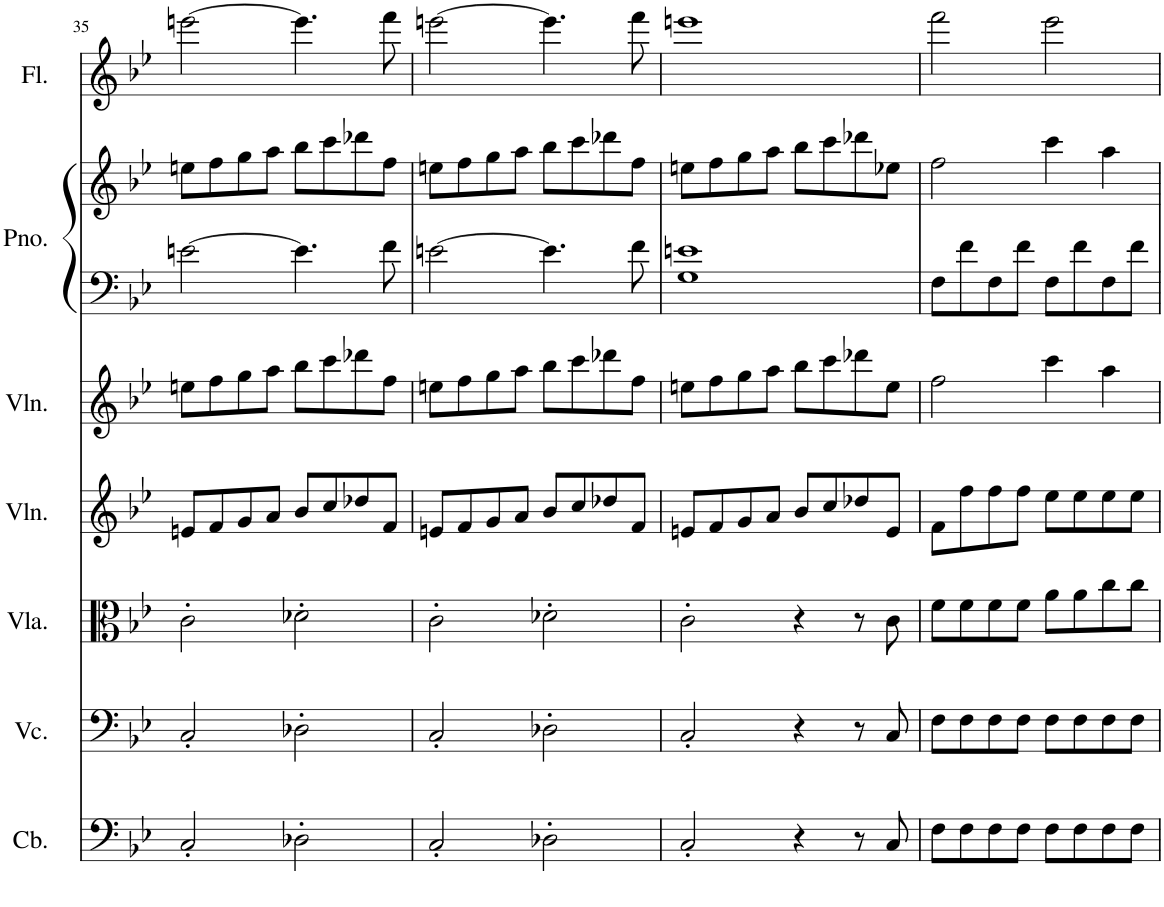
**kern	**kern	**kern	**kern	**kern	**kern	**kern	**kern
*part7	*part6	*part5	*part4	*part3	*part2	*part2	*part1
*staff8	*staff7	*staff6	*staff5	*staff4	*staff3	*staff2	*staff1
*I"Contrabass	*I"Violoncello	*I"Viola	*I"Violin	*I"Violin	*I"Piano	*	*I"Flute
*I'Cb.	*I'Vc.	*I'Vla.	*I'Vln.	*I'Vln.	*I'Pno.	*	*I'Fl.
!!LO:PB:g=z
*clefF4	*clefF4	*clefC3	*clefG2	*clefG2	*clefF4	*clefG2	*clefG2
*Trd7c12	*	*	*	*	*	*	*
*k[b-e-]	*k[b-e-]	*k[b-e-]	*k[b-e-]	*k[b-e-]	*k[b-e-]	*k[b-e-]	*k[b-e-]
*M2/2	*M2/2	*M2/2	*M2/2	*M2/2	*M2/2	*M2/2	*M2/2
*met(c|)	*met(c|)	*met(c|)	*met(c|)	*met(c|)	*met(c|)	*met(c|)	*met(c|)
=35	=35	=35	=35	=35	=35	=35	=35
2C'/	2C'/	2c'\	8en/L	8een\L	[2en\	8een\L	[2eeen\
.	.	.	8f/	8ff\	.	8ff\	.
.	.	.	8g/	8gg\	.	8gg\	.
.	.	.	8a/J	8aa\J	.	8aa\J	.
2D-X'\	2D-X'\	2d-X'\	8b-/L	8bb-\L	4.e\]	8bb-\L	4.eee\]
.	.	.	8cc/	8ccc\	.	8ccc\	.
.	.	.	8dd-X/	8ddd-X\	.	8ddd-X\	.
.	.	.	8f/J	8ff\J	8f\	8ff\J	8fff\
=36	=36	=36	=36	=36	=36	=36	=36
2C'/	2C'/	2c'\	8en/L	8een\L	[2en\	8een\L	[2eeen\
.	.	.	8f/	8ff\	.	8ff\	.
.	.	.	8g/	8gg\	.	8gg\	.
.	.	.	8a/J	8aa\J	.	8aa\J	.
2D-X'\	2D-X'\	2d-X'\	8b-/L	8bb-\L	4.e\]	8bb-\L	4.eee\]
.	.	.	8cc/	8ccc\	.	8ccc\	.
.	.	.	8dd-X/	8ddd-X\	.	8ddd-X\	.
.	.	.	8f/J	8ff\J	8f\	8ff\J	8fff\
=37	=37	=37	=37	=37	=37	=37	=37
2C'/	2C'/	2c'\	8en/L	8een\L	1G 1en	8een\L	1eeen
.	.	.	8f/	8ff\	.	8ff\	.
.	.	.	8g/	8gg\	.	8gg\	.
.	.	.	8a/J	8aa\J	.	8aa\J	.
4r	4r	4r	8b-/L	8bb-\L	.	8bb-\L	.
.	.	.	8cc/	8ccc\	.	8ccc\	.
8r	8r	8r	8dd-X/	8ddd-X\	.	8ddd-X\	.
8C/	8C/	8c\	8e/J	8ee\J	.	8ee-X\J	.
=38	=38	=38	=38	=38	=38	=38	=38
8F\L	8F\L	8f\L	8f\L	2ff\	8F\L	2ff\	2fff\
8F\	8F\	8f\	8ff\	.	8f\	.	.
8F\	8F\	8f\	8ff\	.	8F\	.	.
8F\J	8F\J	8f\J	8ff\J	.	8f\J	.	.
8F\L	8F\L	8a\L	8ee-\L	4ccc\	8F\L	4ccc\	2eee-\
8F\	8F\	8a\	8ee-\	.	8f\	.	.
8F\	8F\	8cc\	8ee-\	4aa\	8F\	4aa\	.
8F\J	8F\J	8cc\J	8ee-\J	.	8f\J	.	.
=	=	=	=	=	=	=	=
*-	*-	*-	*-	*-	*-	*-	*-
